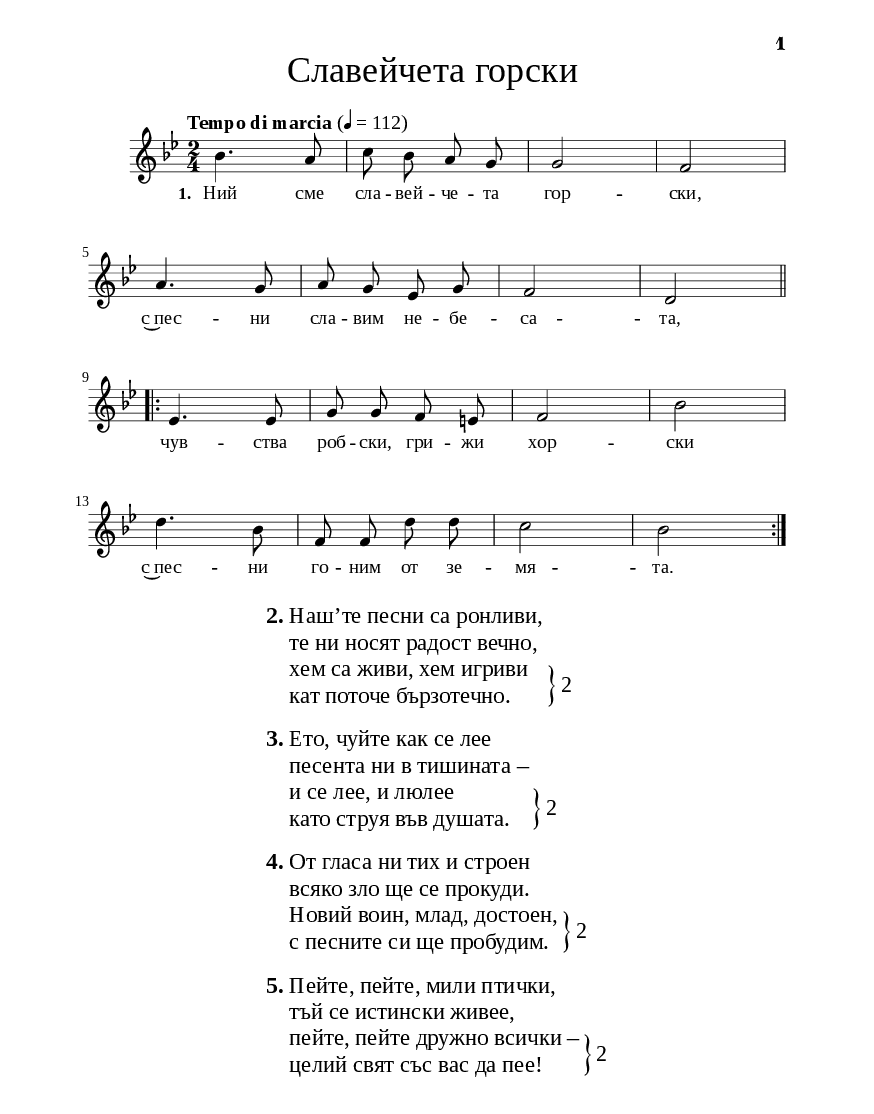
\version "2.24.4"

% include paper part and global functions
\include "include/globals.ily"
"rightBraces049" = \markup {
  \column {
    % repeat braces
    \translate #'(0 . -8 )
    \right-brace #20
  }
  \column {
    % repeat numbers
    \translate #'(0 . -8.8 )
    2

   
  }
}

\bookpart {
  \label #'ref049
  \tocItem \markup "Славейчета горски"
  \include "include/bookpart-paper.ily"
  \score {
    \include "include/score-layout.ily"

    \new Voice \absolute  {
      \clef treble
      \key bes \major
      \time 2/4
      \tempoFunc "Tempo di marcia" 4 "112"
      \autoBeamOff

      bes'4. a'8 | c''8 bes' a' g' |  g'2 |  f'2 \break |
      a'4. g'8  | a'8 g' es' g' |  f'2 |   d'2 | \break
      \bar ".|:-||"
      es'4. es'8 | g'8 g' f' e' | f'2 | bes'2 | \break

      d''4. bes'8 | f'8 f' d'' d'' | c''2  bes'2 | \break
      \bar ":|."
    }

    \addlyrics {
      \set stanza = "1. "  Ний сме сла -- вей -- че -- та гор -- ски, с~пес -- ни
      сла -- вим не -- бе -- са -- та, чув -- ства роб -- ски, гри -- жи
      хор -- ски с~пес -- ни го -- ним от зе -- мя -- та.
    }

    \header {
      title = \titleFunc #'ref_desc_20 "Славейчета горски " "Slavejčeta gorski "
    }

    \midi{}

  } % score


  \markup \abs-fontsize #11 \override #`(baseline-skip . ,bgCoupletBaselineSkip) {
    \fill-line {
      \column {
        \line {
          \bold "2."
          \column {
            "Наш’те песни са ронливи,"
            "те ни носят радост вечно,"
            "хем са живи, хем игриви"
            "кат поточе бързотечно."

          } \"rightBraces049"
        }
        \vspace #1
        \line {
          \bold "3."
          \column {
            "Ето, чуйте как се лее"
            "песента ни в тишината –"
            "и се лее, и люлее"
            "като струя във душата."
          }\"rightBraces049"
        }
        \vspace #1
        \line {
          \bold "4."
          \column {
            "От гласа ни тих и строен"
            "всяко зло ще се прокуди."
            "Новий воин, млад, достоен,"
            "с песните си ще пробудим."
          }\"rightBraces049"
        }
        \vspace #1

        \line {
          \bold "5."
          \column {
            "Пейте, пейте, мили птички,"
            "тъй се истински живее,"
            "пейте, пейте дружно всички –"
            "целий свят със вас да пее! "
          }\"rightBraces049"
        }
      }
    }
  }

} % bookpart
